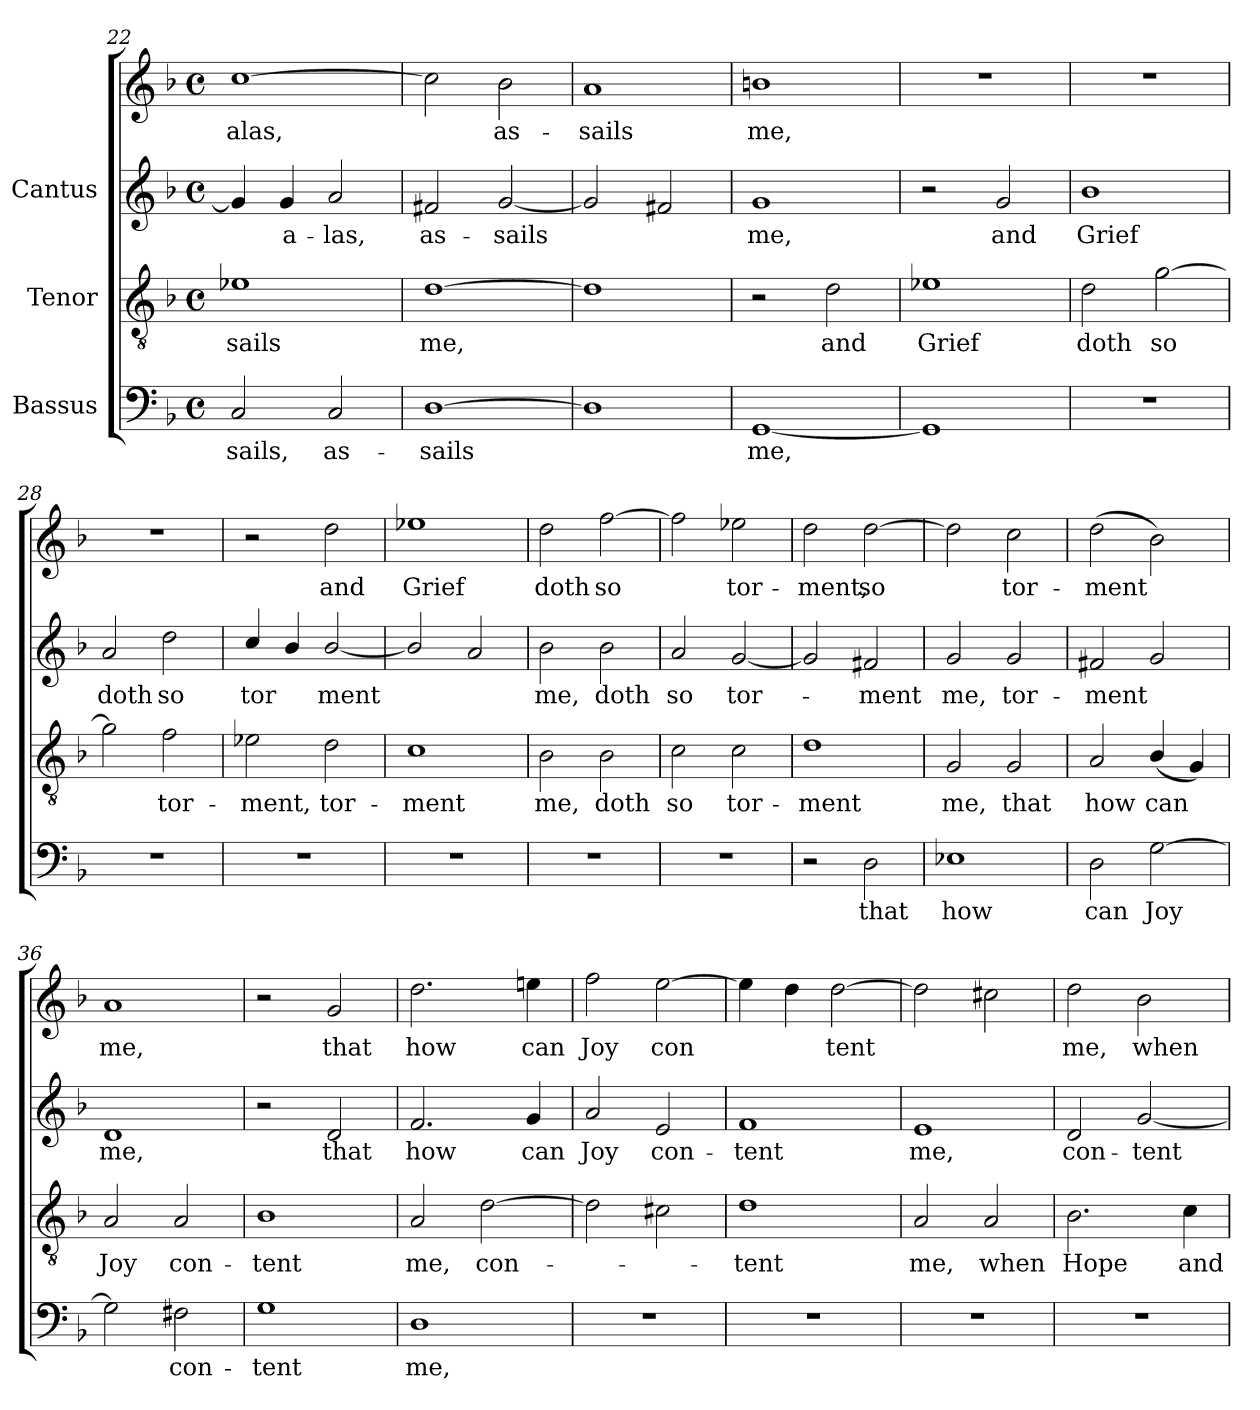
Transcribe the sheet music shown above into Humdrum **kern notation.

**kern	**text	**kern	**text	**kern	**text	**kern	**text
*part3	*part3	*part2	*part2	*part1	*part1	*part1	*part1
*staff4	*staff4	*staff3	*staff3	*staff2	*staff2	*staff1	*staff1
*I"Bassus	*	*I"Tenor	*	*I"Cantus	*	*	*
*clefF4	*	*clefGv2	*	*clefG2	*	*clefG2	*
*k[b-]	*	*k[b-]	*	*k[b-]	*	*k[b-]	*
*F:	*	*F:	*	*F:	*	*F:	*
*M4/4	*	*M4/4	*	*M4/4	*	*M4/4	*
*met(c)	*	*met(c)	*	*met(c)	*	*met(c)	*
=22	=22	=22	=22	=22	=22	=22	=22
!	!LO:LY:b:cj	!	!LO:LY:b:cj	!	!LO:LY:b:cj	!	!LO:LY:b:cj
2C/	-sails,	1e-X	-sails	4g/]	.	[>1cc	alas,
!	!	!	!	!	!LO:LY:b:cj	!	!
.	.	.	.	4g/	a-	.	.
!	!LO:LY:b:cj	!	!	!	!LO:LY:b:cj	!	!
2C/	as-	.	.	2a/	-las,	.	.
=23	=23	=23	=23	=23	=23	=23	=23
!	!LO:LY:b:cj	!	!LO:LY:b:cj	!	!LO:LY:b:cj	!	!LO:LY:b:cj
[>1D	-sails	[>1d	me,	2f#X/	-as-	2cc\]	.
!	!	!	!	!	!LO:LY:b:cj	!	!LO:LY:b:cj
.	.	.	.	[<2g/	-sails	2b-\	as-
=24	=24	=24	=24	=24	=24	=24	=24
!	!	!	!	!	!	!	!LO:LY:b:cj
1D]	.	1d]	.	2g/]	.	1a	sails
.	.	.	.	2f#X/	.	.	.
=25	=25	=25	=25	=25	=25	=25	=25
!	!LO:LY:b:cj	!	!	!	!LO:LY:b:cj	!	!LO:LY:b:cj
[<1GG	me,	2r	.	1g	me,	1bn	me,
!	!	!	!LO:LY:b:cj	!	!	!	!
.	.	2d\	and	.	.	.	.
=26	=26	=26	=26	=26	=26	=26	=26
!	!	!	!LO:LY:b:cj	!	!	!	!
1GG]	.	1e-X	Grief	2r	.	1r	.
!	!	!	!	!	!LO:LY:b:cj	!	!
.	.	.	.	2g/	and	.	.
=27	=27	=27	=27	=27	=27	=27	=27
!	!	!	!LO:LY:b:cj	!	!LO:LY:b:cj	!	!
1r	.	2d\	doth	1b-	Grief	1r	.
!	!	!	!LO:LY:b:cj	!	!	!	!
.	.	[>2g\	so	.	.	.	.
!!LO:LB:g=z
=28	=28	=28	=28	=28	=28	=28	=28
!	!	!	!LO:LY:b:cj	!	!LO:LY:b:cj	!	!
1r	.	2g\]	.	2a/	doth	1r	.
!	!	!	!LO:LY:b:cj	!	!LO:LY:b:cj	!	!
.	.	2f\	tor-	2dd\	so	.	.
=29	=29	=29	=29	=29	=29	=29	=29
!	!	!	!LO:LY:b:cj	!	!LO:LY:b:cj	!	!
1r	.	2e-X\	-ment,	4cc/	tor-	2r	.
!	!	!	!	!	!LO:LY:b:cj	!	!
.	.	.	.	4b-/	-	.	.
!	!	!	!LO:LY:b:cj	!	!LO:LY:b:cj	!	!LO:LY:b:cj
.	.	2d\	tor-	[<2b-/	ment	2dd\	and
=30	=30	=30	=30	=30	=30	=30	=30
!	!	!	!LO:LY:b:cj	!	!	!	!LO:LY:b:cj
1r	.	1c	-ment	2b-/]	.	1ee-X	Grief
.	.	.	.	2a/	.	.	.
=31	=31	=31	=31	=31	=31	=31	=31
!	!	!	!LO:LY:b:cj	!	!LO:LY:b:cj	!	!LO:LY:b:cj
1r	.	2B-\	me,	2b-\	me,	2dd\	doth
!	!	!	!LO:LY:b:cj	!	!LO:LY:b:cj	!	!LO:LY:b:cj
.	.	2B-\	doth	2b-\	doth	[>2ff\	so
=32	=32	=32	=32	=32	=32	=32	=32
!	!	!	!LO:LY:b:cj	!	!LO:LY:b:cj	!	!LO:LY:b:cj
1r	.	2c\	so	2a/	-so	2ff\]	.
!	!	!	!LO:LY:b:cj	!	!LO:LY:b:cj	!	!LO:LY:b:cj
.	.	2c\	tor-	[<2g/	tor-	2ee-X\	tor-
=33	=33	=33	=33	=33	=33	=33	=33
!	!	!	!LO:LY:b:cj	!	!LO:LY:b:cj	!	!LO:LY:b:cj
2r	.	1d	-ment	2g/]	.	2dd\	-ment,
!	!LO:LY:b:cj	!	!	!	!LO:LY:b:cj	!	!LO:LY:b:cj
2D\	that	.	.	2f#X/	ment	[>2dd\	so
=34	=34	=34	=34	=34	=34	=34	=34
!	!LO:LY:b:cj	!	!LO:LY:b:cj	!	!LO:LY:b:cj	!	!LO:LY:b:cj
1E-X	how	2G/	me,	2g/	-me,	2dd\]	.
!	!	!	!LO:LY:b:cj	!	!LO:LY:b:cj	!	!LO:LY:b:cj
.	.	2G/	that	2g/	tor-	2cc\	tor-
!!LO:LB:g=z
=35	=35	=35	=35	=35	=35	=35	=35
!	!LO:LY:b:cj	!	!LO:LY:b:cj	!	!LO:LY:b:cj	!	!LO:LY:b:cj
2D\	can	2A/	how	2f#X/	ment	(>2dd\	-ment
!	!LO:LY:b:cj	!	!LO:LY:b:cj	!	!LO:LY:b:cj	!	!LO:LY:b:cj
[>2G\	Joy	(<4B-/	can	2g/	.	2b-\)	.
!	!	!	!LO:LY:b:cj	!	!	!	!
.	.	4G/)	.	.	.	.	.
=36	=36	=36	=36	=36	=36	=36	=36
!	!LO:LY:b:cj	!	!LO:LY:b:cj	!	!LO:LY:b:cj	!	!LO:LY:b:cj
2G\]	.	2A/	Joy	1d	me,	1a	me,
!	!LO:LY:b:cj	!	!LO:LY:b:cj	!	!	!	!
2F#X\	con-	2A/	con-	.	.	.	.
=37	=37	=37	=37	=37	=37	=37	=37
!	!LO:LY:b:cj	!	!LO:LY:b:cj	!	!	!	!
1G	-tent	1B-	-tent	2r	.	2r	.
!	!	!	!	!	!LO:LY:b:cj	!	!LO:LY:b:cj
.	.	.	.	2d/	that	2g/	that
=38	=38	=38	=38	=38	=38	=38	=38
!	!LO:LY:b:cj	!	!LO:LY:b:cj	!	!LO:LY:b:cj	!	!LO:LY:b:cj
1D	me,	2A/	me,	2.f/	how	2.dd\	how
!	!	!	!LO:LY:b:cj	!	!	!	!
.	.	[>2d\	con-	.	.	.	.
!	!	!	!	!	!LO:LY:b:cj	!	!LO:LY:b:cj
.	.	.	.	4g/	can	4een\	can
=39	=39	=39	=39	=39	=39	=39	=39
!	!	!	!	!	!LO:LY:b:cj	!	!LO:LY:b:cj
1r	.	2d\]	.	2a/	-Joy	2ff\	Joy
!	!	!	!	!	!LO:LY:b:cj	!	!LO:LY:b:cj
.	.	2c#X\	.	2e/	con-	[>2ee\	con-
=40	=40	=40	=40	=40	=40	=40	=40
!	!	!	!LO:LY:b:cj	!	!LO:LY:b:cj	!	!LO:LY:b:cj
1r	.	1d	-tent	1f	tent	4ee\]	-
!	!	!	!	!	!	!	!LO:LY:b:cj
.	.	.	.	.	.	4dd\	.
!	!	!	!	!	!	!	!LO:LY:b:cj
.	.	.	.	.	.	[>2dd\	tent
=41	=41	=41	=41	=41	=41	=41	=41
!	!	!	!LO:LY:b:cj	!	!LO:LY:b:cj	!	!
1r	.	2A/	me,	1e	me,	2dd\]	.
!	!	!	!LO:LY:b:cj	!	!	!	!
.	.	2A/	when	.	.	2cc#X\	.
!!LO:PB:g=z
=42	=42	=42	=42	=42	=42	=42	=42
!	!	!	!LO:LY:b:cj	!	!LO:LY:b:cj	!	!LO:LY:b:cj
1r	.	2.B-\	Hope	2d/	con-	2dd\	me,
!	!	!	!	!	!LO:LY:b:cj	!	!LO:LY:b:cj
.	.	.	.	[<2g/	-tent	2b-\	when
!	!	!	!LO:LY:b:cj	!	!	!	!
.	.	4c\	and	.	.	.	.
=	=	=	=	=	=	=	=
*-	*-	*-	*-	*-	*-	*-	*-
